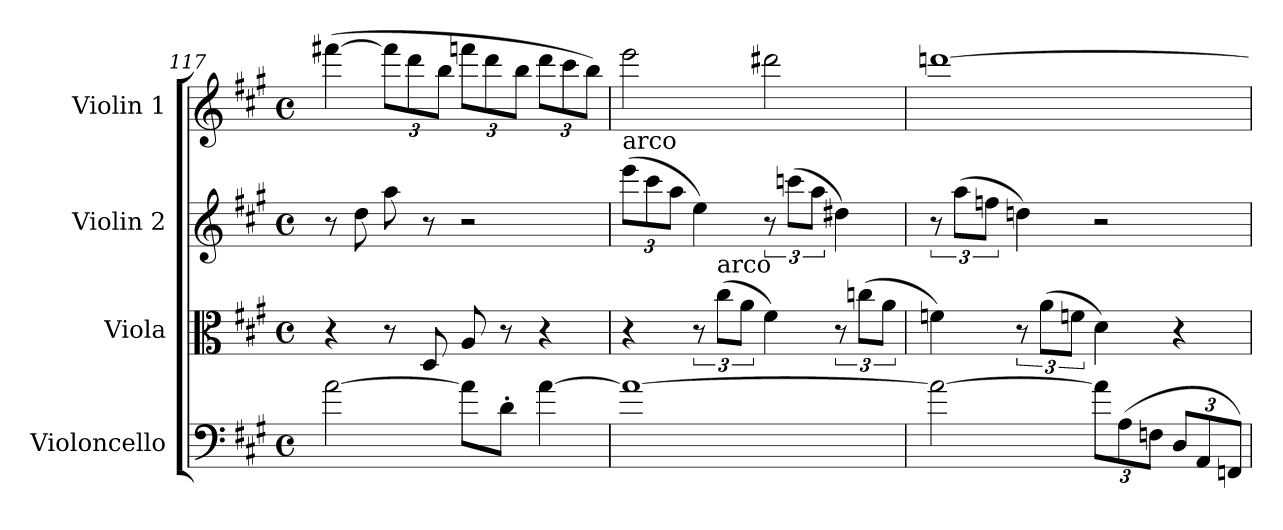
**kern	**kern	**kern	**kern
*part4	*part3	*part2	*part1
*staff4	*staff3	*staff2	*staff1
*I"Violoncello	*I"Viola	*I"Violin 2	*I"Violin 1
*I'Vc	*I'Vla	*I'Vln	*I'Vln
*clefF4	*clefC3	*clefG2	*clefG2
*k[f#c#g#]	*k[f#c#g#]	*k[f#c#g#]	*k[f#c#g#]
*M4/4	*M4/4	*M4/4	*M4/4
*met(c)	*met(c)	*met(c)	*met(c)
=117	=117	=117	=117
[2a\	4r	8r	([4fff#X\
.	.	8dd\	.
*	*	*	*Xbrackettup
.	8r	8aa\	12fff#\L]
.	.	.	12ddd\
.	8D/	8r	.
.	.	.	12bb\J
8a\L]	8A/	2r	12fffn\L
.	.	.	12ddd\
8d'\J	8r	.	.
.	.	.	12bb\J
[4a\	4r	.	12ddd\L
.	.	.	12ccc#\
.	.	.	12bb\J)
!!LO:LB:g=z
=118	=118	=118	=118
*	*	*Xbrackettup	*
!	!	!LO:TX:a:t=arco	!
1a_	4r	(12eee\L	2eee\
.	.	12ccc#\	.
.	.	12aa\J	.
.	12r	4ee\)	.
!	!LO:TX:a:t=arco	!	!
.	(12cc#\L	.	.
.	12a\J	.	.
*	*	*brackettup	*
.	4f#\)	12r	2ddd#X\
.	.	(12cccn\L	.
.	.	12aa\J	.
.	12r	4dd#X\)	.
.	(12ccn\L	.	.
.	12a\J	.	.
!!LO:LB:g=z
=119	=119	=119	=119
*	*	*^	*^
2a\_	4fn\)	12r	2ryy	[1dddn	4ryy
.	.	(12aa\L	.	.	.
.	.	12ffn\J	.	.	.
.	12r	4ddn\)	.	.	4ryy
.	(12a\L	.	.	.	.
.	12fn\J	.	.	.	.
*Xbrackettup	*	*	*	*	*
12a\L]	4d\)	2r	4ryy	.	2ryy
(12A\	.	.	.	.	.
12Fn\J	.	.	.	.	.
12D/L	4r	.	4ryy	.	.
12AA/	.	.	.	.	.
12FFn/J)	.	.	.	.	.
*	*	*v	*v	*	*
*	*	*	*v	*v
=	=	=	=
*-	*-	*-	*-
